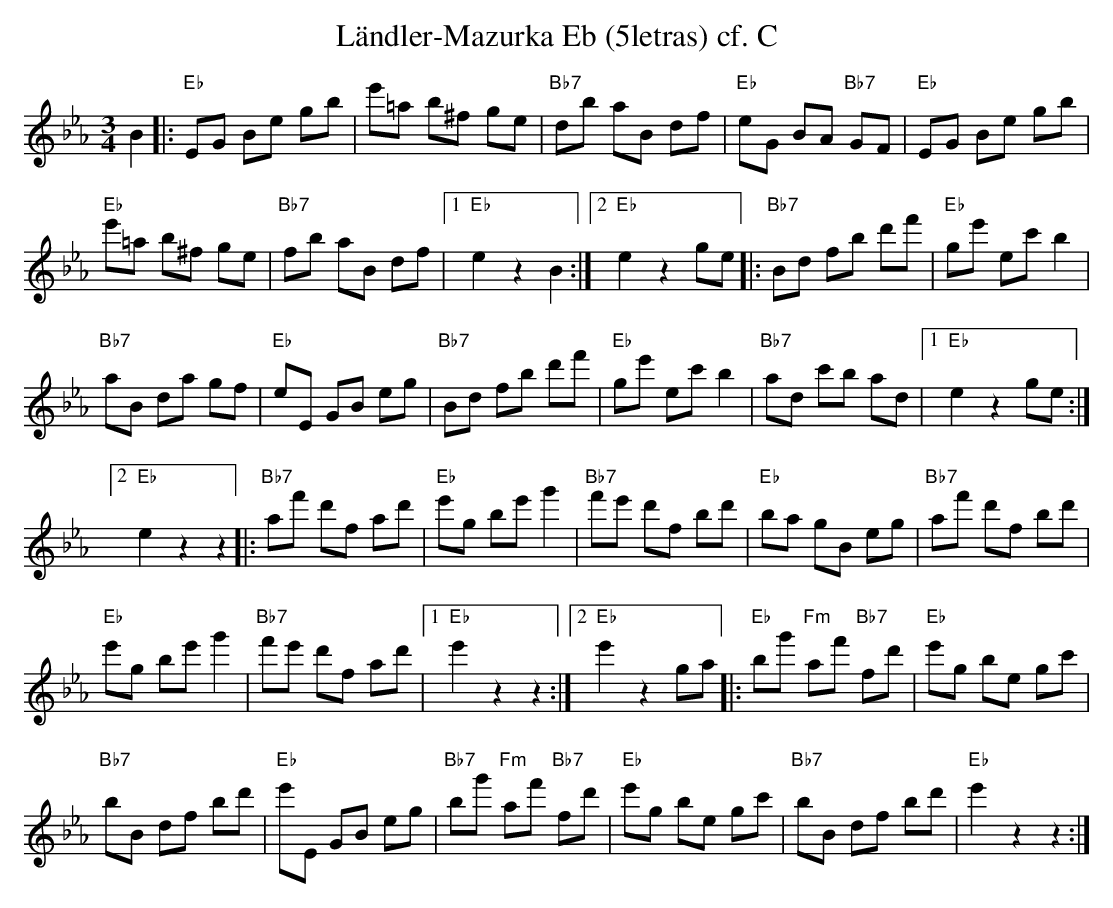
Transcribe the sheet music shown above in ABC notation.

X:1
T:L\"andler-Mazurka Eb (5letras) cf. C
M:3/4
L:1/8
K:Ebmaj%%MIDI gchordon
B2 |: "Eb"EG Be gb | e'=a b^f ge | "Bb7"db aB df | "Eb"eG BA "Bb7"GF | "Eb"EG Be gb |
"Eb"e'=a b^f ge | "Bb7"fb aB df |1 "Eb"e2z2B2 :|2 "Eb"e2z2ge |: "Bb7"Bd fb d'f' | "Eb"ge' ec'b2 |
"Bb7"aB da gf | "Eb"eE GB eg | "Bb7"Bd fb d'f' | "Eb"ge' ec'b2 | "Bb7"ad c'b ad |1 "Eb"e2z2ge :|2
"Eb"e2z2z2 |: "Bb7"af' d'f ad' | "Eb"e'g be' g'2 | "Bb7"f'e' d'f bd' | "Eb"ba gB eg | "Bb7"af' d'f bd' |
"Eb"e'g be' g'2 | "Bb7"f'e' d'f ad' |1 "Eb"e'2z2z2 :|2 "Eb"e'2z2ga |: "Eb"bg' "Fm"af' "Bb7"fd' | "Eb"e'g be gc' |
"Bb7"bB df bd' | "Eb"e'E GB eg | "Bb7"bg' "Fm"af' "Bb7"fd' | "Eb"e'g be gc' | "Bb7"bB df bd' | "Eb"e'2z2z2 :|
